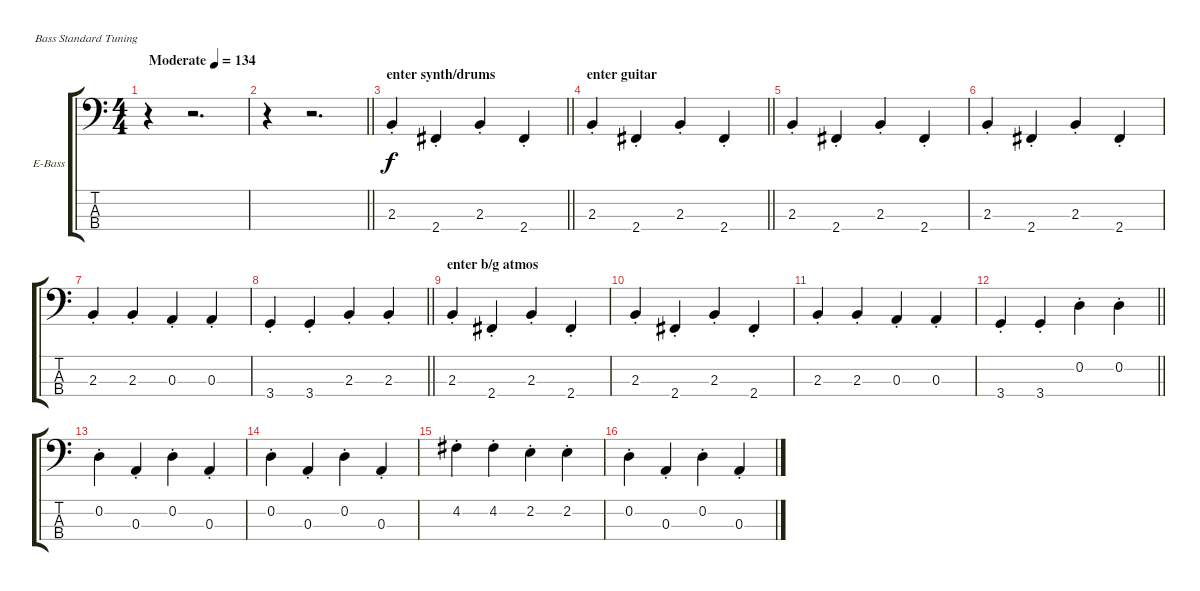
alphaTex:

\bracketExtendMode groupsimilarinstruments
\firstSystemTrackNameOrientation horizontal
\otherSystemsTrackNameOrientation horizontal
\track ("Bass" "E-Bass") {instrument electricbassfinger}
\staff {score tabs}
\tuning (G2 D2 A1 E1)
\ts (4 4)
\beaming (8 2 2 2 2)
\tempo (134 "Moderate")
\clef f4
\ks c
r.4{dy f instrument electricbassfinger} r.2{d} |
\barLineRight lightlight
r.4 r.2{d} |
\section ("" "enter synth/drums")
\barLineRight lightlight
2.3{st}.4 2.4{st}.4 2.3{st}.4 2.4{st}.4 |
\section ("" "enter guitar")
\barLineRight lightlight
2.3{st}.4 2.4{st}.4 2.3{st}.4 2.4{st}.4 |
2.3{st}.4 2.4{st}.4 2.3{st}.4 2.4{st}.4 |
2.3{st}.4 2.4{st}.4 2.3{st}.4 2.4{st}.4 |
2.3{st}.4 2.3{st}.4 0.3{st}.4 0.3{st}.4 |
\barLineRight lightlight
3.4{st}.4 3.4{st}.4 2.3{st}.4 2.3{st}.4 |
\section ("" "enter b/g atmos")
2.3{st}.4 2.4{st}.4 2.3{st}.4 2.4{st}.4 |
2.3{st}.4 2.4{st}.4 2.3{st}.4 2.4{st}.4 |
2.3{st}.4 2.3{st}.4 0.3{st}.4 0.3{st}.4 |
\barLineRight lightlight
3.4{st}.4 3.4{st}.4 0.2{st}.4 0.2{st}.4 |
0.2{st}.4 0.3{st}.4 0.2{st}.4 0.3{st}.4 |
0.2{st}.4 0.3{st}.4 0.2{st}.4 0.3{st}.4 |
4.2{st}.4 4.2{st}.4 2.2{st}.4 2.2{st}.4 |
0.2{st}.4 0.3{st}.4 0.2{st}.4 0.3{st}.4
